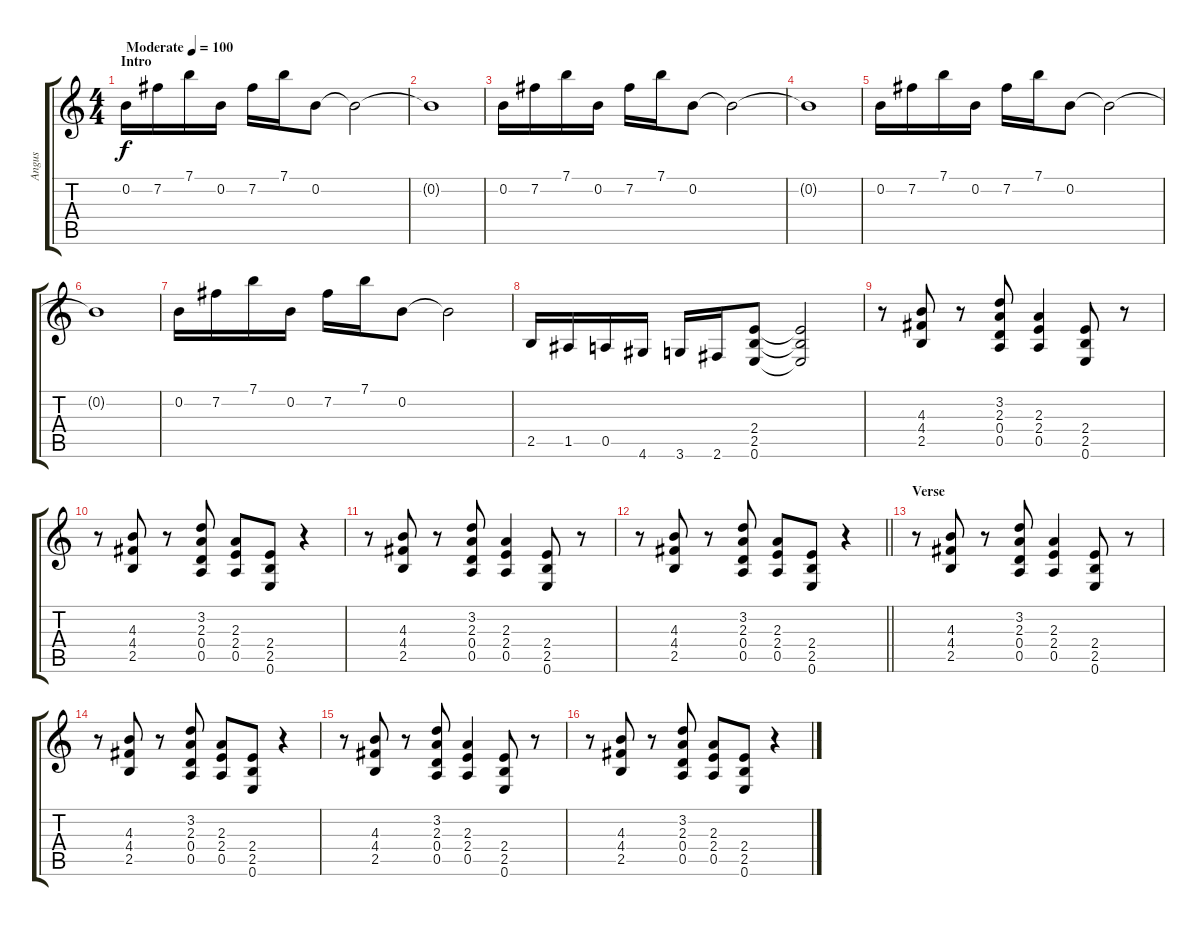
\track ("Angus" "Angus") {instrument distortionguitar}
\staff {score tabs}
\tuning (E4 B3 G3 D3 A2 E2) {hide}
\ts (4 4)
\section ("" "Intro")
\tempo (100 "Moderate")
\clef g2
\ks c
0.2.16{dy f instrument distortionguitar} 7.2.16 7.1.16 0.2.16 7.2.16 7.1.16 0.2.8 0.2{t}.2 |
0.2{t}.1 |
0.2.16 7.2.16 7.1.16 0.2.16 7.2.16 7.1.16 0.2.8 0.2{t}.2 |
0.2{t}.1 |
0.2.16 7.2.16 7.1.16 0.2.16 7.2.16 7.1.16 0.2.8 0.2{t}.2 |
0.2{t}.1 |
0.2.16 7.2.16 7.1.16 0.2.16 7.2.16 7.1.16 0.2.8 0.2{t}.2 |
2.5.16 1.5.16 0.5.16 4.6.16 3.6.16 2.6.16 (2.4 2.5 0.6).8 (2.4{t} 2.5{t} 0.6{t}).2 |
r.8 (4.3 4.4 2.5).8 r.8 (3.2 2.3 0.4 0.5).8 (2.3 2.4 0.5).4 (2.4 2.5 0.6).8 r.8 |
r.8 (4.3 4.4 2.5).8 r.8 (3.2 2.3 0.4 0.5).8 (2.3 2.4 0.5).8 (2.4 2.5 0.6).8 r.4 |
r.8 (4.3 4.4 2.5).8 r.8 (3.2 2.3 0.4 0.5).8 (2.3 2.4 0.5).4 (2.4 2.5 0.6).8 r.8 |
\barLineRight lightlight
r.8 (4.3 4.4 2.5).8 r.8 (3.2 2.3 0.4 0.5).8 (2.3 2.4 0.5).8 (2.4 2.5 0.6).8 r.4 |
\section ("" "Verse")
r.8 (4.3 4.4 2.5).8 r.8 (3.2 2.3 0.4 0.5).8 (2.3 2.4 0.5).4 (2.4 2.5 0.6).8 r.8 |
r.8 (4.3 4.4 2.5).8 r.8 (3.2 2.3 0.4 0.5).8 (2.3 2.4 0.5).8 (2.4 2.5 0.6).8 r.4 |
r.8 (4.3 4.4 2.5).8 r.8 (3.2 2.3 0.4 0.5).8 (2.3 2.4 0.5).4 (2.4 2.5 0.6).8 r.8 |
r.8 (4.3 4.4 2.5).8 r.8 (3.2 2.3 0.4 0.5).8 (2.3 2.4 0.5).8 (2.4 2.5 0.6).8 r.4
